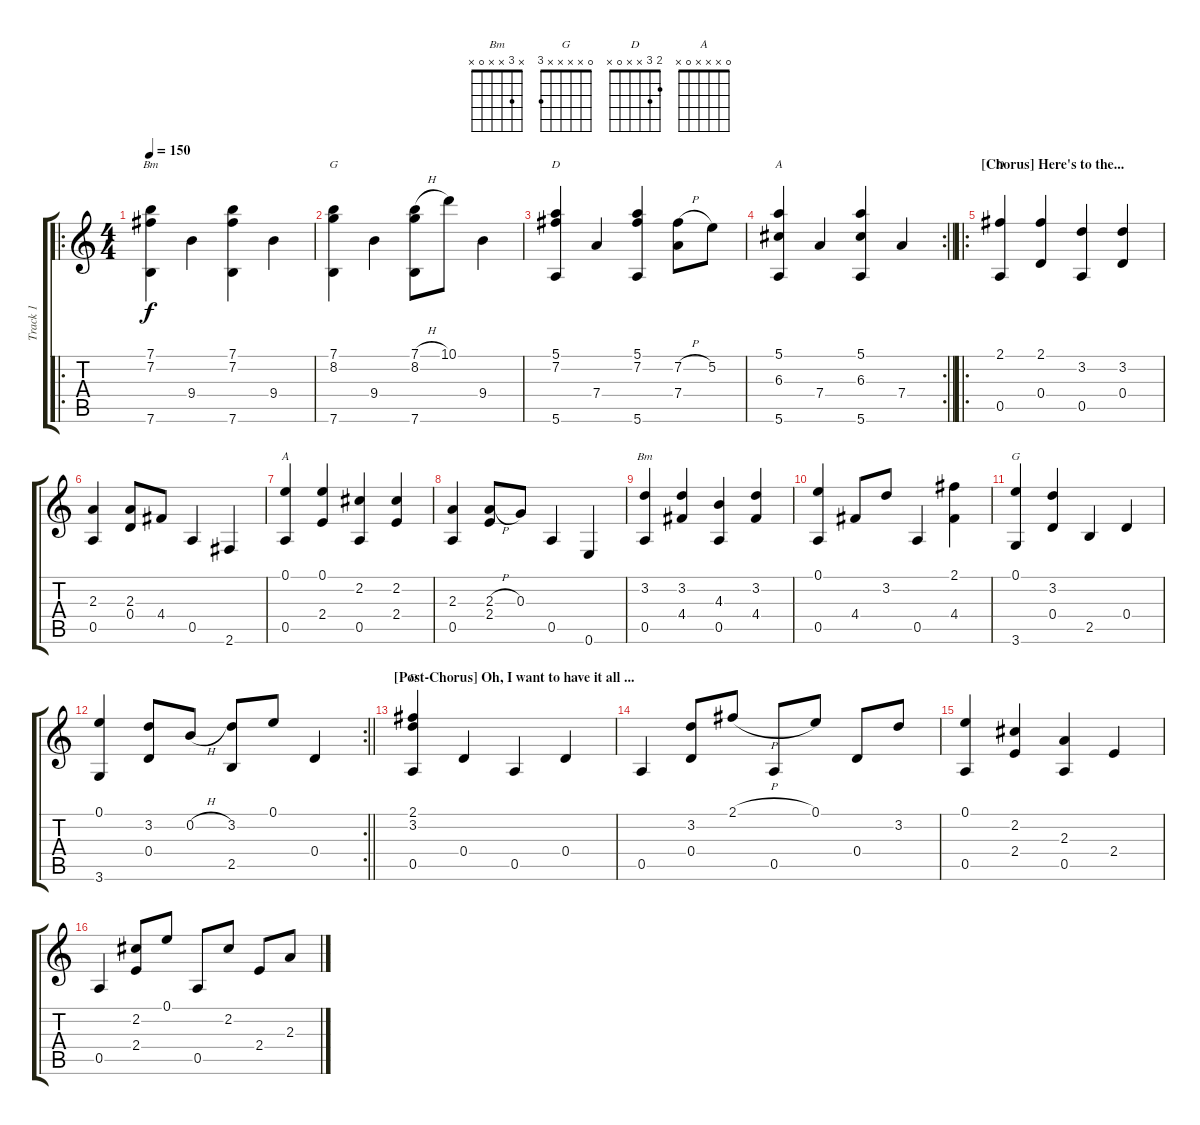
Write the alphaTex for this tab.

\track ("Track 1" "Track 1") {instrument acousticguitarsteel}
\staff {score tabs}
\tuning (E4 B3 G3 D3 A2 E2) {hide}
\chord ("Bm" 7 7 x x x 7) {firstfret 7}
\chord ("G" 7 8 x x x 7) {firstfret 7}
\chord ("D" 5 7 x x x 5) {firstfret 5}
\chord ("A" 5 x 6 x x 5)
\chord ("D" 2 x x x 0 x)
\chord ("A" 0 x x x 0 x)
\chord ("Bm" x 3 x x 0 x)
\chord ("G" 0 x x x x 3)
\chord ("D" 2 3 x x 0 x)
\ro
\ts (4 4)
\tempo 150
\clef g2
\ks c
(7.1 7.2 7.6).4{ch "Bm" dy f} 9.4.4 (7.1 7.2 7.6).4 9.4.4 |
(7.1 8.2 7.6).4{ch "G"} 9.4.4 (7.1{h} 8.2 7.6).8 10.1.8 9.4.4 |
(5.1 7.2 5.6).4{ch "D"} 7.4.4 (5.1 7.2 5.6).4 (7.2{h} 7.4).8 5.2.8 |
\rc 2
\barLineRight lightlight
(5.1 6.3 5.6).4{ch "A"} 7.4.4 (5.1 6.3 5.6).4 7.4.4 |
\ro
\section ("" "[Chorus] Here's to the...")
(2.1 0.5).4{ch "D"} (2.1 0.4).4 (3.2 0.5).4 (3.2 0.4).4 |
(2.3 0.5).4 (2.3 0.4).8 4.4.8 0.5.4 2.6.4 |
(0.1 0.5).4{ch "A"} (0.1 2.4).4 (2.2 0.5).4 (2.2 2.4).4 |
(2.3 0.5).4 (2.3{h} 2.4).8 0.3.8 0.5.4 0.6.4 |
(3.2 0.5).4{ch "Bm"} (3.2 4.4).4 (4.3 0.5).4 (3.2 4.4).4 |
(0.1 0.5).4 4.4.8 3.2.8 0.5.4 (2.1 4.4).4 |
(0.1 3.6).4{ch "G"} (3.2 0.4).4 2.5.4 0.4.4 |
\rc 2
\barLineRight lightlight
(0.1 3.6).4 (3.2 0.4).8 0.2{h}.8 (3.2 2.5).8 0.1.8 0.4.4 |
\section ("" "[Post-Chorus] Oh, I want to have it all ...")
(2.1 3.2 0.5).4{ch "D"} 0.4.4 0.5.4 0.4.4 |
0.5.4 (3.2 0.4).8 2.1{h}.8 0.5.8 0.1.8 0.4.8 3.2.8 |
(0.1 0.5).4 (2.2 2.4).4 (2.3 0.5).4 2.4.4 |
0.5.4 (2.2 2.4).8 0.1.8 0.5.8 2.2.8 2.4.8 2.3.8
